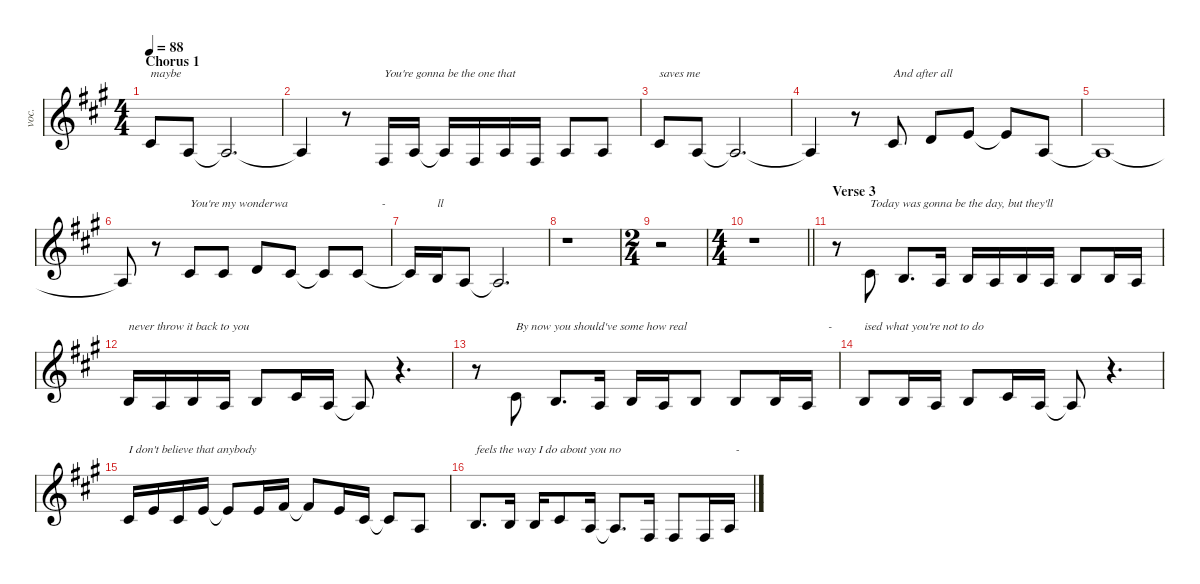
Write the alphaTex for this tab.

\defaultSystemsLayout 4
\hideDynamics
\bracketExtendMode nobrackets
\otherSystemsTrackNameOrientation horizontal
\track ("Lead Vocals" "voc.") {defaultSystemsLayout 4 instrument tenorsax}
\staff {score}
\tuning (E4 B3 G3 D3 A2 E2)
\ts (4 4)
\section ("" "Chorus 1")
\tempo 88
\clef g2
\ks f#minor
2.2{acc #}.8{txt "maybe" dy f beam Up} 2.3{acc forcenatural}.8{beam Up} 2.3{t acc forcenatural}.2{d beam Up} |
2.3{t acc forcenatural}.4{beam Up} r.8{beam Up} 4.4{acc #}.16{txt "You're gonna be the one that" beam Up} 2.3{acc forcenatural}.16{beam Up} 2.3{t acc forcenatural}.16{beam Up} 4.4{acc #}.16{beam Up} 2.3{acc forcenatural}.16{beam Up} 4.4{acc #}.16{beam Up} 2.3{acc forcenatural}.8{beam Up} 2.3{acc forcenatural}.8{beam Up} |
2.2{acc #}.8{txt "saves me" beam Up} 2.3{acc forcenatural}.8{beam Up} 2.3{t acc forcenatural}.2{d beam Up} |
2.3{t acc forcenatural}.4{beam Up} r.8{beam Up} 2.2{acc #}.8{txt "And after all" beam Up} 3.2{acc forcenatural}.8{beam Up} 0.1{acc forcenatural}.8{beam Up} 0.1{t acc forcenatural}.8{beam Up} 2.3{acc forcenatural}.8{beam Up} |
2.3{t acc forcenatural}.1{beam Up} |
2.3{t acc forcenatural}.8{beam Up} r.8{beam Up} 2.2{acc #}.8{txt "You're my wonderwa" beam Up} 2.2{acc #}.8{beam Up} 3.2{acc forcenatural}.8{beam Up} 2.2{acc #}.8{beam Up} 2.2{t acc #}.8{beam Up} 2.2{acc #}.8{txt "        -" beam Up} |
2.2{t acc #}.16{beam Up} 4.3{acc forcenatural}.16{txt "ll" beam Up} 2.3{acc forcenatural}.8{beam Up} 2.3{t acc forcenatural}.2{d beam Up} |
r.1{beam Down} |
\ts (2 4)
r.2{beam Down} |
\ts (4 4)
\barLineRight lightlight
r.1{beam Down} |
\section ("" "Verse 3")
r.8{beam Down} 2.2{acc #}.8{txt "Today was gonna be the day, but they'll" beam Up} 0.2{acc forcenatural}.8{d beam Up} 2.3{acc forcenatural}.16{beam Up} 0.2{acc forcenatural}.16{beam Up} 2.3{acc forcenatural}.16{beam Up} 0.2{acc forcenatural}.16{beam Up} 2.3{acc forcenatural}.16{beam Up} 0.2{acc forcenatural}.8{beam Up} 0.2{acc forcenatural}.16{beam Up} 2.3{acc forcenatural}.16{beam Up} |
0.2{acc forcenatural}.16{txt "never throw it back to you" beam Up} 2.3{acc forcenatural}.16{beam Up} 0.2{acc forcenatural}.16{beam Up} 2.3{acc forcenatural}.16{beam Up} 0.2{acc forcenatural}.8{beam Up} 2.2{acc #}.16{beam Up} 2.3{acc forcenatural}.16{beam Up} 2.3{t acc forcenatural}.8{beam Up} r.4{d beam Up} |
r.8{beam Down} 2.2{acc #}.8{txt "By now you should've some how real" beam Up} 0.2{acc forcenatural}.8{d beam Up} 2.3{acc forcenatural}.16{beam Up} 0.2{acc forcenatural}.16{beam Up} 2.3{acc forcenatural}.16{beam Up} 0.2{acc forcenatural}.8{beam Up} 0.2{acc forcenatural}.8{beam Up} 0.2{acc forcenatural}.16{beam Up} 2.3{acc forcenatural}.16{txt "       -" beam Up} |
0.2{acc forcenatural}.8{txt "ised what you're not to do" beam Up} 0.2{acc forcenatural}.16{beam Up} 2.3{acc forcenatural}.16{beam Up} 0.2{acc forcenatural}.8{beam Up} 2.2{acc #}.16{beam Up} 2.3{acc forcenatural}.16{beam Up} 2.3{t acc forcenatural}.8{beam Up} r.4{d beam Up} |
2.2{acc #}.16{txt "I don't believe that anybody" beam Up} 0.1{acc forcenatural}.16{beam Up} 2.2{acc #}.16{beam Up} 0.1{acc forcenatural}.16{beam Up} 0.1{t acc forcenatural}.8{beam Up} 0.1{acc forcenatural}.16{beam Up} 2.1{acc #}.16{beam Up} 2.1{t acc #}.8{beam Up} 0.1{acc forcenatural}.16{beam Up} 2.2{acc #}.16{beam Up} 2.2{t acc #}.8{beam Up} 2.3{acc forcenatural}.8{beam Up} |
0.2{acc forcenatural}.8{d txt "feels the way I do about you no" beam Up} 0.2{acc forcenatural}.16{beam Up} 0.2{acc forcenatural}.16{beam Up} 2.2{acc #}.8{beam Up} 2.3{acc forcenatural}.16{beam Up} 2.3{t acc forcenatural}.8{d beam Up} 4.4{acc #}.16{beam Up} 4.4{acc #}.8{beam Up} 4.4{acc #}.16{beam Up} 2.3{acc forcenatural}.16{txt "  -" beam Up}
